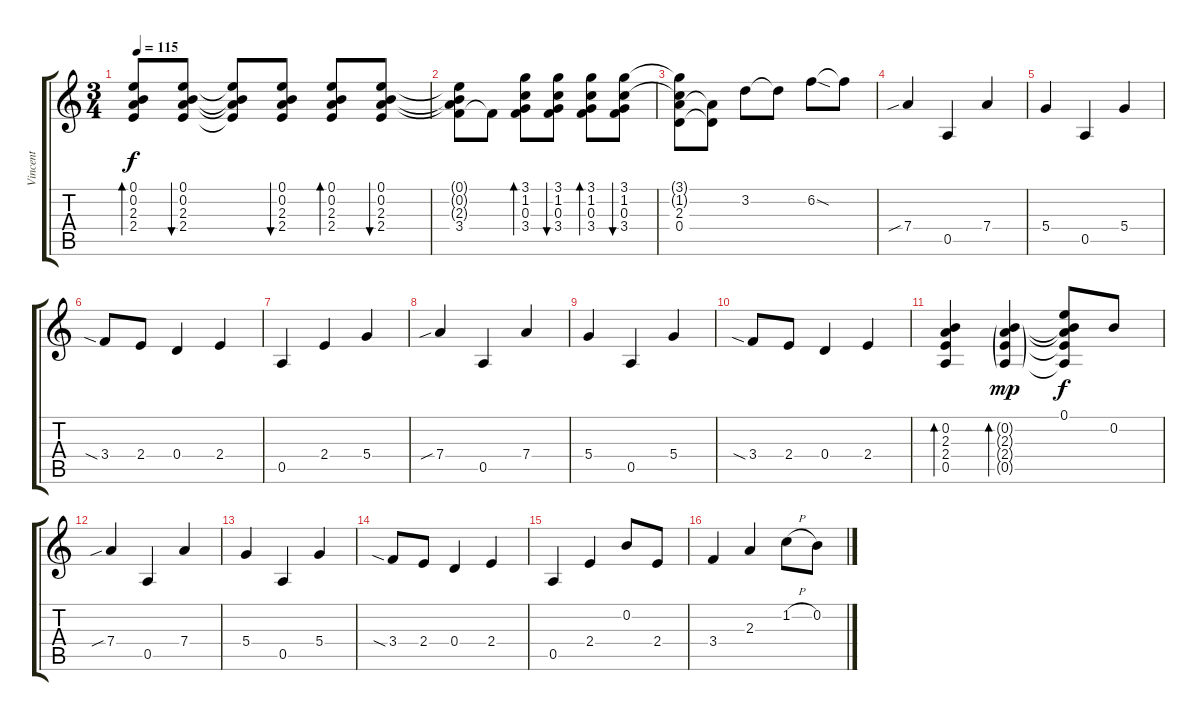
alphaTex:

\track ("Vincent" "Vincent") {instrument acousticguitarsteel}
\staff {score tabs}
\tuning (E4 B3 G3 D3 A2 E2) {hide}
\ts (3 4)
\tempo 115
\clef g2
\ks c
(0.1 0.2 2.3 2.4).8{bd 120 dy f} (0.1 0.2 2.3 2.4).8{bu 120} (0.1{t} 0.2{t} 2.3{t} 2.4{t}).8 (0.1 0.2 2.3 2.4).8{bu 120} (0.1 0.2 2.3 2.4).8{bd 120} (0.1 0.2 2.3 2.4).8{bu 120} |
(0.1{t} 0.2{t} 2.3{t} 3.4).8 3.4{t}.8 (3.1 1.2 0.3 3.4).8{bd 120} (3.1 1.2 0.3 3.4).8{bu 120} (3.1 1.2 0.3 3.4).8{bd 120} (3.1 1.2 0.3 3.4).8{bu 120} |
(3.1{t} 1.2{t} 2.3 0.4).8 (2.3{t} 0.4{t}).8 3.2.8 3.2{t}.8 6.2{sod}.8 6.2{t}.8 |
7.4{sib}.4 0.5.4 7.4.4 |
5.4.4 0.5.4 5.4.4 |
3.4{sia}.8 2.4.8 0.4.4 2.4.4 |
0.5.4 2.4.4 5.4.4 |
7.4{sib}.4 0.5.4 7.4.4 |
5.4.4 0.5.4 5.4.4 |
3.4{sia}.8 2.4.8 0.4.4 2.4.4 |
(0.2 2.3 2.4 0.5).4{bd 120} (0.2{g} 2.3{g} 2.4{g} 0.5{g}).4{bd 120 dy mp} (0.1 0.2{t} 2.3{t} 2.4{t} 0.5{t}).8{dy f} 0.2.8 |
7.4{sib}.4 0.5.4 7.4.4 |
5.4.4 0.5.4 5.4.4 |
3.4{sia}.8 2.4.8 0.4.4 2.4.4 |
0.5.4 2.4.4 0.2.8 2.4.8 |
3.4.4 2.3.4 1.2{h}.8 0.2.8
